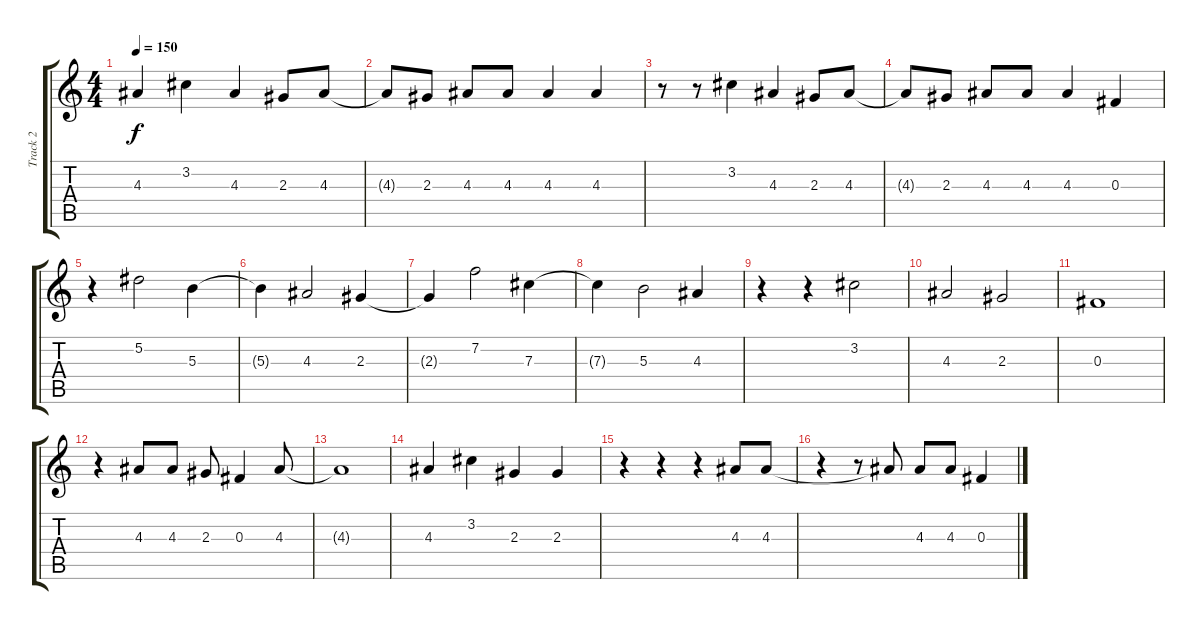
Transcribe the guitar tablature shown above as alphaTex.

\track ("Track 2" "Track 2") {instrument acousticguitarsteel}
\staff {score tabs}
\tuning (Eb4 Bb3 Gb3 Db3 Ab2 Eb2) {hide}
\ts (4 4)
\tempo 150
\clef g2
\ks c
4.3{t}.4{dy f} 3.2.4 4.3.4 2.3.8 4.3.8 |
4.3{t}.8 2.3.8 4.3.8 4.3.8 4.3.4 4.3.4 |
r.8 r.8 3.2.4 4.3.4 2.3.8 4.3.8 |
4.3{t}.8 2.3.8 4.3.8 4.3.8 4.3.4 0.3.4 |
r.4 5.2.2 5.3.4 |
5.3{t}.4 4.3.2 2.3.4 |
2.3{t}.4 7.2.2 7.3.4 |
7.3{t}.4 5.3.2 4.3.4 |
r.4 r.4 3.2.2 |
4.3.2 2.3.2 |
0.3.1 |
r.4 4.3.8 4.3.8 2.3.8 0.3.4 4.3.8 |
4.3{t}.1 |
4.3.4 3.2.4 2.3.4 2.3.4 |
r.4 r.4 r.4 4.3.8 4.3.8 |
r.4 r.8 4.3{t}.8 4.3.8 4.3.8 0.3.4
